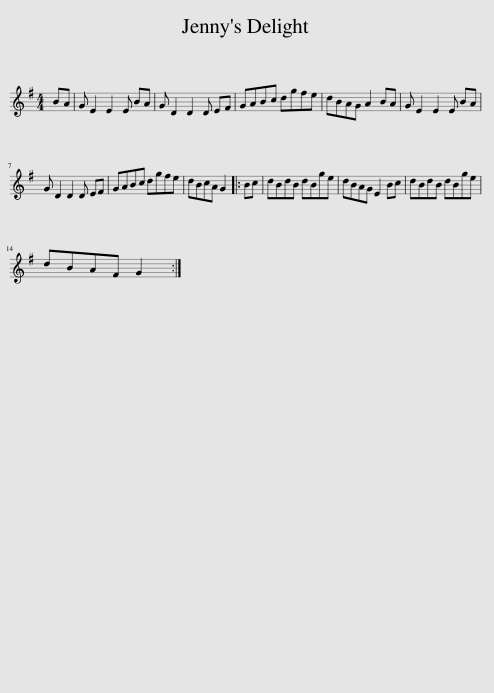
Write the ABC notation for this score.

X:1
L:1/8
M:4/4
I:linebreak $
K:G
V:1 treble
V:1
 BA | G E2 E2 E BA | G D2 D2 D EF | GABc dgfe | dBAG A2 BA | %5
 G E2 E2 E BA |$ G D2 D2 D EF | GABc dgfe | dBcA G2 |: Bc | %10
 dBdB dBge | dBAG E2 Bc | dBdB dBge |$ dBAF G2 :| %14
